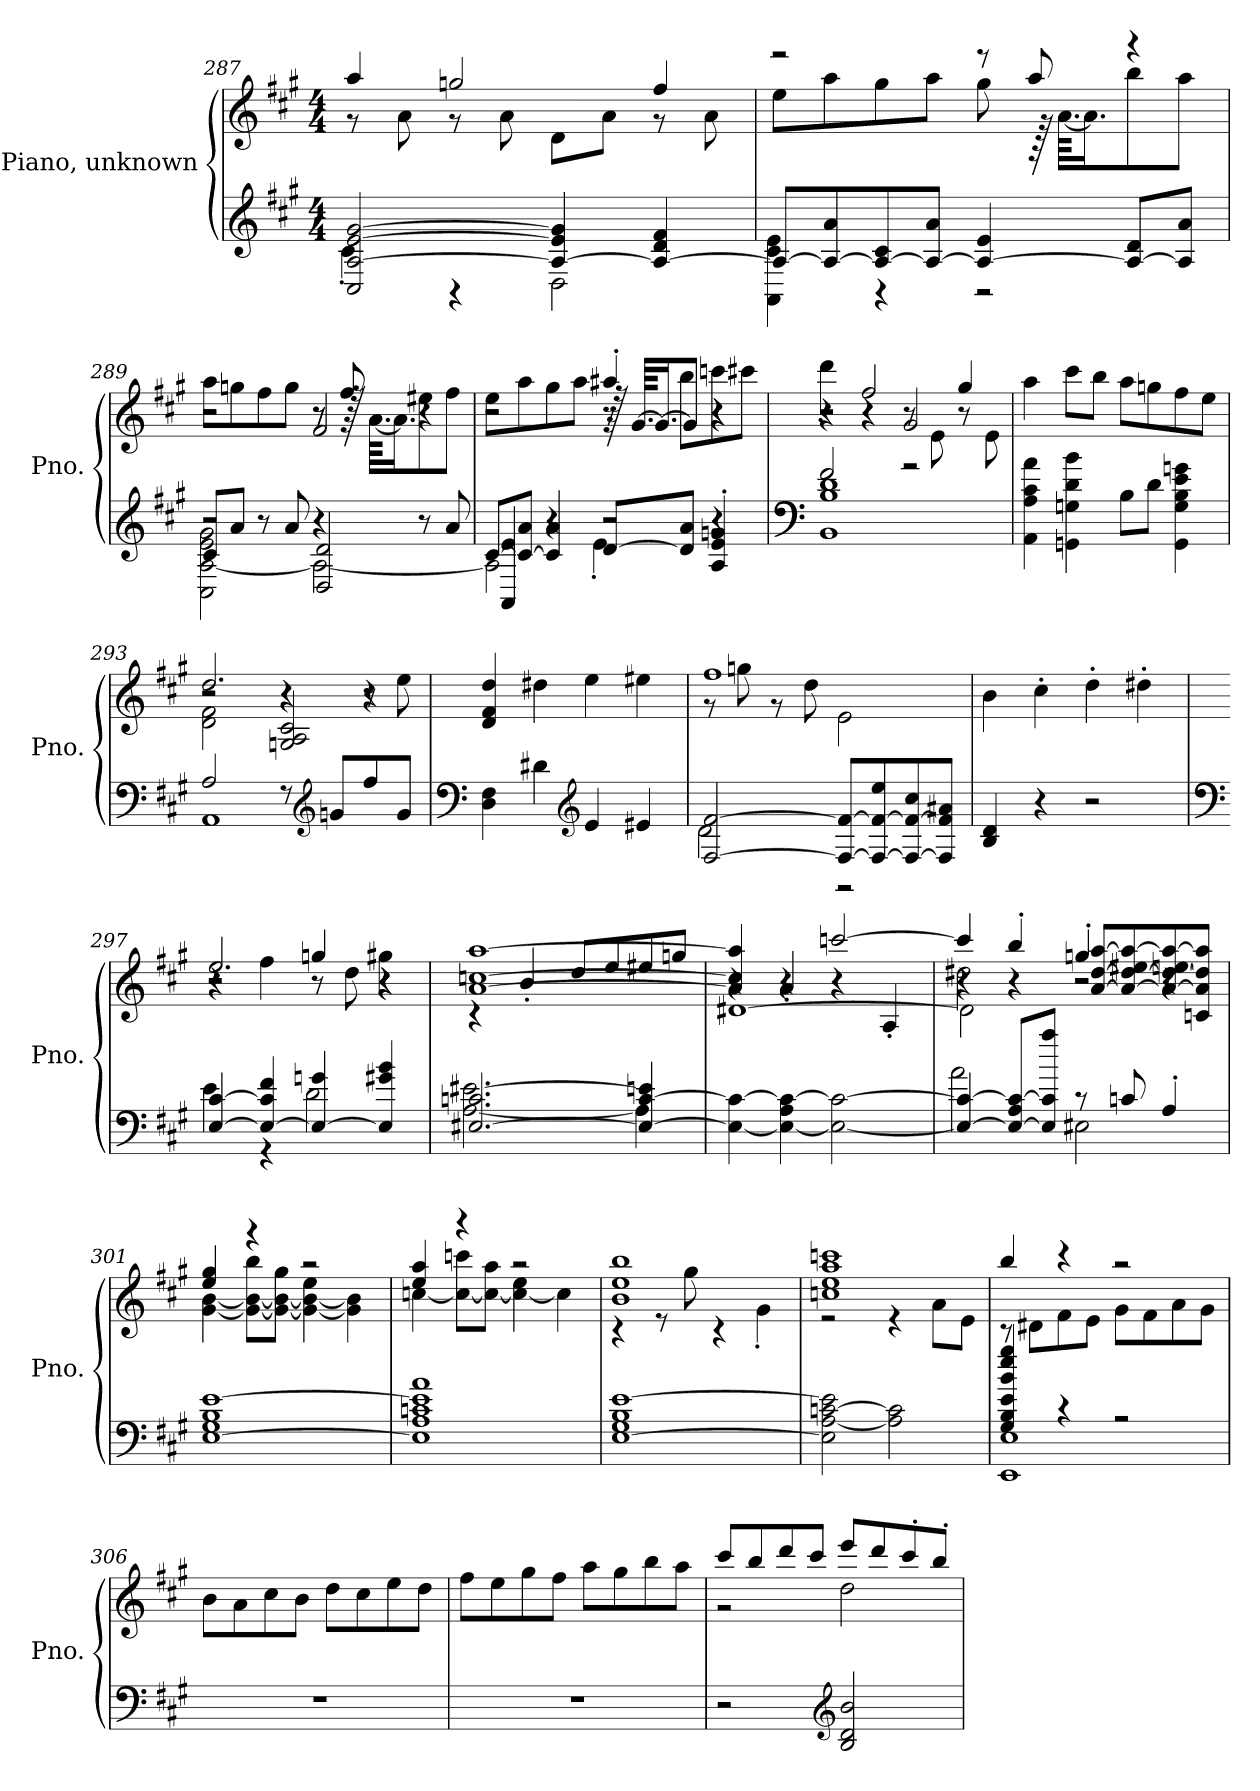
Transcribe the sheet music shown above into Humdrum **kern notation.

**kern	**kern
*part1	*part1
*staff2	*staff1
*I"Piano, unknown	*
*I'Pno.	*
!!LO:LB:g=z
*clefG2	*clefG2
*k[f#c#g#]	*k[f#c#g#]
*M4/4	*M4/4
=287	=287
*^	*^
2C#/ [2A/ [2e/ [2g#/	4c#'\	4aa/	8r
.	.	.	8a\
.	4r	2ggn/	8r
.	.	.	8a\
4A/_ 4e/] 4g#/]	2D\	.	8d\L
.	.	.	8a\J
4A/_ 4d/ 4f#/	.	4ff#/	8r
.	.	.	8a\
=288	=288	=288	=288
8A/L_	4AA\ 4c#\ 4e\	2r	8ee\L
8A/_ 8a/	.	.	8aa\
8A/_ 8c#/	4r	.	8gg#\
8A/_ 8a/J	.	.	8aa\J
4A/_ 4e/	2r	8r	8gg#\
.	.	8aa/	128r
.	.	.	[64.a\KKLL
.	.	.	16.a\J]
8A/_ 8d/L	.	4r	8bb\
8A/] 8a/J	.	.	8aa\J
=289	=289	=289	=289
*	*^	*	*^
8c#/L	2C#\ [2A\ 2e\ 2g#\	2r	2r	8aa\L	2r
8a/J	.	.	.	8ggn\	.
8r	.	.	.	8ff#\	.
8a/	.	.	.	8gg\J	.
4r	2A\_	2D/ 2d/	8r	8r	2f#/
.	.	.	8ff#/	128r	.
.	.	.	.	[64.a\KKLL	.
.	.	.	.	16.a\J]	.
8r	.	.	4r	8ee#X\	.
8a/	.	.	.	8ff#\J	.
!!LO:LB:g=z	!!	!!
=290	=290	=290	=290	=290	=290
[8c#/L	2A\]	4AA/ 4e/	2r	8ee\L	2r
8c#/_ 8a/J	.	.	.	8aa\	.
4c#/] 4a/	.	4r	.	8gg#\	.
.	.	.	.	8aa\J	.
[8d/L	4e'\	2r	4aa#X'/	8r	128r
.	.	.	.	.	[64.g#/KKLL
.	.	.	.	.	16.g#/J_
8d/] 8a/J	.	.	.	8bb\L	8g#/J]
4A/' 4e/' 4gn/'	4r	.	4r	8cccn\	4r
.	.	.	.	8ccc#X\J	.
*v	*v	*v	*	*	*
=291	=291	=291	=291
*clefF4	*	*	*
*^	*	*	*
2f#/	1BB 1B 1d	4r	4ddd'\	2r
.	.	2ff#/	4r	.
2r	.	.	8r	2g#/
.	.	.	8e\	.
.	.	4gg#/	8r	.
.	.	.	8e\	.
*v	*v	*	*	*
*	*v	*v	*v
=292	=292
4AA\ 4A\ 4c#\ 4a\	4aa\
4GGn\ 4Gn\ 4d\ 4b\	8ccc#\L
.	8bb\J
8B\L	8aa\L
8d\J	8ggn\
4GG\ 4G\ 4B\ 4e\ 4gn\	8ff#\
.	8ee\J
!!LO:PB:g=z
=293	=293
*^	*^
*	*	*	*^
2A/	1AA	2.dd/	2d\ 2f#\	2r
8r	.	.	4r	2Gn/ 2A/ 2c#/
*clefG2	*	*	*	*
8gn/L	.	.	.	.
8ff#/	.	4r	8r	.
8g/J	.	.	8ee\	.
*v	*v	*	*	*
*	*v	*v	*v
=294	=294
*clefF4	*
4D\ 4F#\	4d/ 4f#/ 4dd/
4d#X\	4dd#X\
*clefG2	*
4e/	4ee\
4e#X/	4ee#X\
=295	=295
*^	*^
[2F#/ [2f#/	2d\	1ff#	8r
.	.	.	8ggn\
.	.	.	8r
.	.	.	8dd\
8F#/_ 8f#/_L	2r	.	2e\
8F#/_ 8f#/_ 8ee/	.	.	.
8F#/_ 8f#/_ 8cc#/	.	.	.
8F#/] 8f#/] 8a#X/J	.	.	.
*v	*v	*	*
*	*v	*v
=296	=296
4B/ 4d/	4b\
4r	4cc#'\
2r	4dd'\
.	4dd#X'\
!!LO:LB:g=z
=297	=297
*clefF4	*
*^	*^
*	*	*	*^
[4E/ [4c#/	4e\	2r	4r	2.ee/
4E/_ 4c#/] 4f#/	4r	.	4ff#\	.
4E/_ 4gn/	2d\	4ggn/	8r	.
.	.	.	8dd\	.
4E/] 4g#X/ 4b/	.	4r	4gg#X\	4r
*	*	*	*v	*v
=298	=298	=298	=298
[2.E#X/ [2.cn/	[2.A\ 2.e#X\	[1a [1ccn [1aa	4r
.	.	.	4b'/
.	.	.	8dd/L
.	.	.	8ee/
4E#/_ 4c/_ 4en/	4A\]	.	8ee#X/
.	.	.	8ggn/J
*v	*v	*	*
=299	=299	=299
*	*	*^
4E#\_ 4c\_	4a/] 4cc/] 4aa/]	4r	[1d#X
4E#\_ 4A\ 4c\_	4r	4a'/	.
2E#\_ 2c\_	[2cccn/	4r	.
.	.	4A'/	.
=300	=300	=300	=300
*^	*	*	*^
4E#/_ 4c/_	2a\	4ccc/]	2dd#X\	4r	2d#\]
8E#/_ 8A/ 8c/_L	.	4r	.	4bb'/	.
8E#/] 8c/] 8aa/J	.	.	.	.	.
8r	2E#X\	4ggn'/	2r	[8a/ [8dd#/ [8aa/L	2r
8cn/	.	.	.	8a/_ 8dd#/_ 8ee#X/ 8aa/_	.
4A'/	.	4r	.	8a/_ 8dd#/_ 8een/ 8aa/_	.
.	.	.	.	8cn/ 8a/] 8dd#/] 8aa/]J	.
*	*	*	*v	*v	*v
!!LO:LB:g=z
=301	=301	=301	=301
[1E [1e	1G# 1B	4ee/ 4gg#/	[4g#\ [4b\
.	.	4r	8g#\_ 8b\_ 8bb\L
.	.	.	8g#\_ 8b\_ 8gg#\J
.	.	2r	4g#\_ 4b\_ 4ee\
.	.	.	4g#\] 4b\]
*v	*v	*	*
=302	=302	=302
1E] 1A 1cn 1e] 1a	4ee/ 4aa/	[4ccn\
.	4r	8cc\_ 8cccn\L
.	.	8cc\_ 8aa\J
.	2r	4cc\_ 4ee\
.	.	4cc\]
=303	=303	=303
*^	*	*
[1E [1e	1G# 1B	1b 1ee 1bb	4r
.	.	.	8r
.	.	.	8gg#\
.	.	.	4r
.	.	.	4g#'\
*v	*v	*	*
=304	=304	=304
2E\] [2A\ [2cn\ 2e\]	1ccn 1ee 1aa 1cccn	2r
2A\] 2c\]	.	4r
.	.	8a\L
.	.	8e\J
=305	=305	=305
*^	*	*
4G#/ 4B/ 4e/ 4b/ 4ee/ 4gg#/	1EE 1E	4bb/	8r
.	.	.	8d#X\L
4r	.	4r	8f#\
.	.	.	8e\J
2r	.	2r	8g#\L
.	.	.	8f#\
.	.	.	8a\
.	.	.	8g#\J
*v	*v	*	*
*	*v	*v
!!LO:LB:g=z
=306	=306
1r	8b\L
.	8a\
.	8cc#\
.	8b\J
.	8dd\L
.	8cc#\
.	8ee\
.	8dd\J
=307	=307
1r	8ff#\L
.	8ee\
.	8gg#\
.	8ff#\J
.	8aa\L
.	8gg#\
.	8bb\
.	8aa\J
=308	=308
*	*^
2r	8ccc#/L	2r
.	8bb/	.
.	8ddd/	.
.	8ccc#/J	.
*clefG2	*	*
2B/ 2d/ 2b/	8eee/L	2dd\
.	8ddd/	.
.	8ccc#'/	.
.	8bb'/J	.
*	*v	*v
=	=
*-	*-
